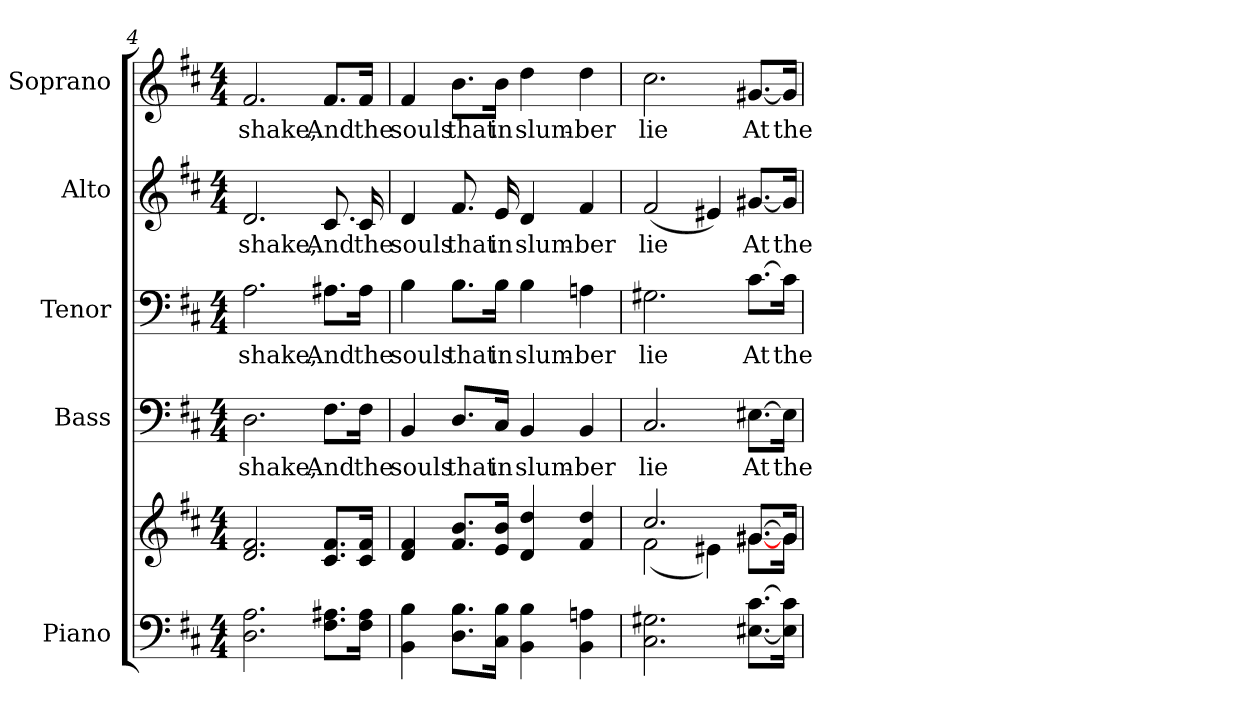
**kern	**kern	**kern	**text	**kern	**text	**kern	**text	**kern	**text
*part5	*part5	*part4	*part4	*part3	*part3	*part2	*part2	*part1	*part1
*staff6	*staff5	*staff4	*staff4	*staff3	*staff3	*staff2	*staff2	*staff1	*staff1
*I"Piano	*	*I"Bass	*	*I"Tenor	*	*I"Alto	*	*I"Soprano	*
*I'Pno.	*	*I'B.	*	*I'T.	*	*I'A.	*	*I'S.	*
*clefF4	*clefG2	*clefF4	*	*clefF4	*	*clefG2	*	*clefG2	*
*k[f#c#]	*k[f#c#]	*k[f#c#]	*	*k[f#c#]	*	*k[f#c#]	*	*k[f#c#]	*
*D:	*D:	*D:	*	*D:	*	*D:	*	*D:	*
*M4/4	*M4/4	*M4/4	*	*M4/4	*	*M4/4	*	*M4/4	*
=4	=4	=4	=4	=4	=4	=4	=4	=4	=4
!	!	!	!LO:LY:b:color=#000000	!	!	!	!	!	!
!	!	!	!	!	!LO:LY:b:color=#000000	!	!	!	!
!	!	!	!	!	!	!	!LO:LY:b:color=#000000	!	!
!	!	!	!	!	!	!	!	!	!LO:LY:b:color=#000000
2.Di\ 2.Ai	2.di/ 2.f#i	2.Di\	shake,	2.Ai\	shake,	2.di/	shake,	2.f#i/	shake,
!	!	!	!LO:LY:b:color=#000000	!	!	!	!	!	!
!	!	!	!	!	!LO:LY:b:color=#000000	!	!	!	!
!	!	!	!	!	!	!	!LO:LY:b:color=#000000	!	!
!	!	!	!	!	!	!	!	!	!LO:LY:b:color=#000000
8.F#i\ 8.A#Xi\L	8.c#i/ 8.f#i/L	8.F#i\L	And	8.A#Xi\L	And	8.c#i/	And	8.f#i/L	And
!	!	!	!LO:LY:b:color=#000000	!	!	!	!	!	!
!	!	!	!	!	!LO:LY:b:color=#000000	!	!	!	!
!	!	!	!	!	!	!	!LO:LY:b:color=#000000	!	!
!	!	!	!	!	!	!	!	!	!LO:LY:b:color=#000000
16F#i\ 16A#i\Jk	16c#i/ 16f#i/Jk	16F#i\Jk	the	16A#i\Jk	the	16c#i/	the	16f#i/Jk	the
!!LO:PB:g=z
=5	=5	=5	=5	=5	=5	=5	=5	=5	=5
!	!	!	!LO:LY:b:color=#000000	!	!	!	!	!	!
!	!	!	!	!	!LO:LY:b:color=#000000	!	!	!	!
!	!	!	!	!	!	!	!LO:LY:b:color=#000000	!	!
!	!	!	!	!	!	!	!	!	!LO:LY:b:color=#000000
4BBi\ 4Bi	4di/ 4f#i	4BBi/	souls	4Bi\	souls	4di/	souls	4f#i/	souls
!	!	!	!LO:LY:b:color=#000000	!	!	!	!	!	!
!	!	!	!	!	!LO:LY:b:color=#000000	!	!	!	!
!	!	!	!	!	!	!	!LO:LY:b:color=#000000	!	!
!	!	!	!	!	!	!	!	!	!LO:LY:b:color=#000000
8.Di\ 8.Bi\L	8.f#i/ 8.bi/L	8.Di/L	that	8.Bi\L	that	8.f#i/	that	8.bi\L	that
!	!	!	!LO:LY:b:color=#000000	!	!	!	!	!	!
!	!	!	!	!	!LO:LY:b:color=#000000	!	!	!	!
!	!	!	!	!	!	!	!LO:LY:b:color=#000000	!	!
!	!	!	!	!	!	!	!	!	!LO:LY:b:color=#000000
16C#i\ 16Bi\Jk	16ei/ 16bi/Jk	16C#i/Jk	in	16Bi\Jk	in	16ei/	in	16bi\Jk	in
!	!	!	!LO:LY:b:color=#000000	!	!	!	!	!	!
!	!	!	!	!	!LO:LY:b:color=#000000	!	!	!	!
!	!	!	!	!	!	!	!LO:LY:b:color=#000000	!	!
!	!	!	!	!	!	!	!	!	!LO:LY:b:color=#000000
4BBi\ 4Bi	4di/ 4ddi	4BBi/	slum-	4Bi\	slum-	4di/	slum-	4ddi\	slum-
!	!	!	!LO:LY:b:color=#000000	!	!	!	!	!	!
!	!	!	!	!	!LO:LY:b:color=#000000	!	!	!	!
!	!	!	!	!	!	!	!LO:LY:b:color=#000000	!	!
!	!	!	!	!	!	!	!	!	!LO:LY:b:color=#000000
4BBi\ 4Ani	4f#i/ 4ddi	4BBi/	-ber	4Ani\	-ber	4f#i/	-ber	4ddi\	-ber
=6	=6	=6	=6	=6	=6	=6	=6	=6	=6
*	*^	*	*	*	*	*	*	*	*
!	!	!	!	!LO:LY:b:color=#000000	!	!	!	!	!	!
!	!	!	!	!	!	!LO:LY:b:color=#000000	!	!	!	!
!	!	!	!	!	!	!	!	!LO:LY:b:color=#000000	!	!
!	!	!	!	!	!	!	!	!	!	!LO:LY:b:color=#000000
2.C#i\ 2.G#Xi	2.cc#i/	(2f#i\	2.C#i/	lie	2.G#Xi\	lie	(2f#i/	lie	2.cc#i\	lie
.	.	4e#Xi\)	.	.	.	.	4e#Xi/)	.	.	.
!	!	!	!	!LO:LY:b:color=#000000	!	!	!	!	!	!
!	!	!	!	!	!	!LO:LY:b:color=#000000	!	!	!	!
!	!	!	!	!	!	!	!	!LO:LY:b:color=#000000	!	!
!	!	!	!	!	!	!	!	!	!	!LO:LY:b:color=#000000
[<8.E#Xi\ [>8.c#i\L	[>8.g#Xi/L	[<8.g#i\L	[>8.E#Xi\L	At	[>8.c#i\L	At	[<8.g#Xi/L	At	[<8.g#Xi/L	At
!	!	!	!	!LO:LY:b:color=#000000	!	!	!	!	!	!
!	!	!	!	!	!	!LO:LY:b:color=#000000	!	!	!	!
!	!	!	!	!	!	!	!	!LO:LY:b:color=#000000	!	!
!	!	!	!	!	!	!	!	!	!	!LO:LY:b:color=#000000
16E#i]\ 16c#i]\Jk	16g#i/Jk]	16g#i\Jk	16E#i\Jk]	the	16c#i\Jk]	the	16g#i/Jk]	the	16g#i/Jk]	the
*	*v	*v	*	*	*	*	*	*	*	*
=	=	=	=	=	=	=	=	=	=
*-	*-	*-	*-	*-	*-	*-	*-	*-	*-
